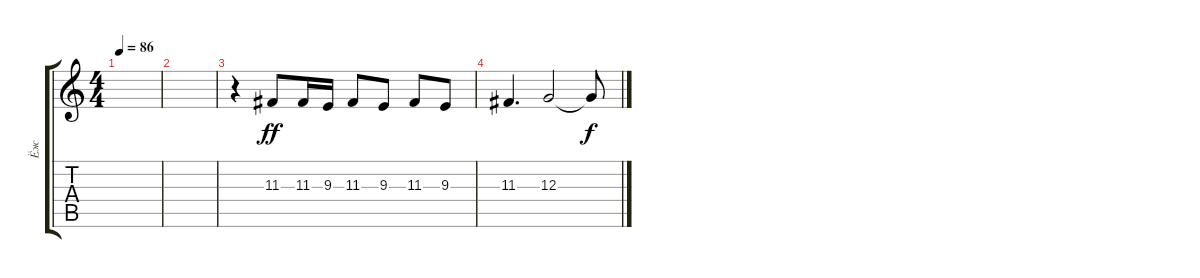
\track ("Ёж" "Ёж") {instrument sopranosax}
\staff {score tabs}
\tuning (E4 B3 G3 D3 A2 E2) {hide}
\ts (4 4)
\tempo 86
\clef g2
\ks c
|
|
r.4 11.3.8{dy ff} 11.3.16 9.3.16 11.3.8 9.3.8 11.3.8 9.3.8 |
11.3.4{d} 12.3.2 12.3{t}.8{dy f}
